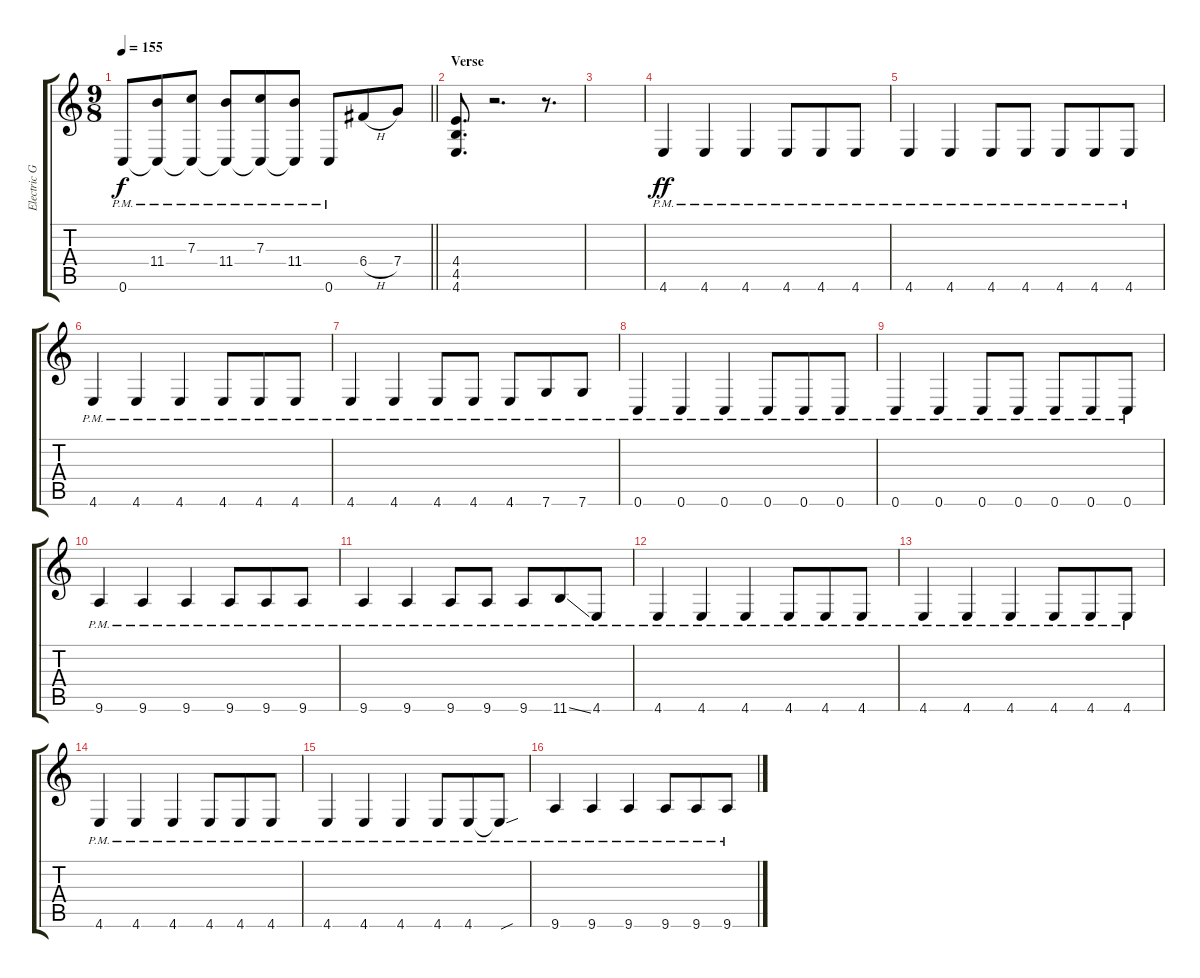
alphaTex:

\track ("Electric Guitar 1" "Electric G") {instrument distortionguitar}
\staff {score tabs}
\tuning (D4 A3 F3 C3 G2 C2) {hide}
\ts (9 8)
\tempo 155
\clef g2
\barLineRight lightlight
\ks c
0.6{pm}.8{dy f} (11.4{pm} 0.6{t}).8 (7.3{pm} 0.6{t}).8 (11.4{pm} 0.6{t}).8 (7.3{pm} 0.6{t}).8 (11.4{pm} 0.6{t}).8 0.6{pm}.8 6.4{h}.8 7.4.8 |
\section ("" "Verse")
(4.4 4.5 4.6).8{d} r.2{d} r.8{d} |
|
4.6{pm}.4{dy ff volume 16} 4.6{pm}.4 4.6{pm}.4 4.6{pm}.8 4.6{pm}.8 4.6{pm}.8 |
4.6{pm}.4 4.6{pm}.4 4.6{pm}.8 4.6{pm}.8 4.6{pm}.8 4.6{pm}.8 4.6{pm}.8 |
4.6{pm}.4 4.6{pm}.4 4.6{pm}.4 4.6{pm}.8 4.6{pm}.8 4.6{pm}.8 |
4.6{pm}.4 4.6{pm}.4 4.6{pm}.8 4.6{pm}.8 4.6{pm}.8 7.6{pm}.8 7.6{pm}.8 |
0.6{pm}.4 0.6{pm}.4 0.6{pm}.4 0.6{pm}.8 0.6{pm}.8 0.6{pm}.8 |
0.6{pm}.4 0.6{pm}.4 0.6{pm}.8 0.6{pm}.8 0.6{pm}.8 0.6{pm}.8 0.6{pm}.8 |
9.6{pm}.4 9.6{pm}.4 9.6{pm}.4 9.6{pm}.8 9.6{pm}.8 9.6{pm}.8 |
9.6{pm}.4 9.6{pm}.4 9.6{pm}.8 9.6{pm}.8 9.6{pm}.8 11.6{ss pm}.8 4.6{pm}.8 |
4.6{pm}.4 4.6{pm}.4 4.6{pm}.4 4.6{pm}.8 4.6{pm}.8 4.6{pm}.8 |
4.6{pm}.4 4.6{pm}.4 4.6{pm}.4 4.6{pm}.8 4.6{pm}.8 4.6{pm}.8 |
4.6{pm}.4 4.6{pm}.4 4.6{pm}.4 4.6{pm}.8 4.6{pm}.8 4.6{pm}.8 |
4.6{pm}.4 4.6{pm}.4 4.6{pm}.4 4.6{pm}.8 4.6{pm}.8 4.6{sou pm t}.8 |
9.6{pm}.4 9.6{pm}.4 9.6{pm}.4 9.6{pm}.8 9.6{pm}.8 9.6{pm}.8
